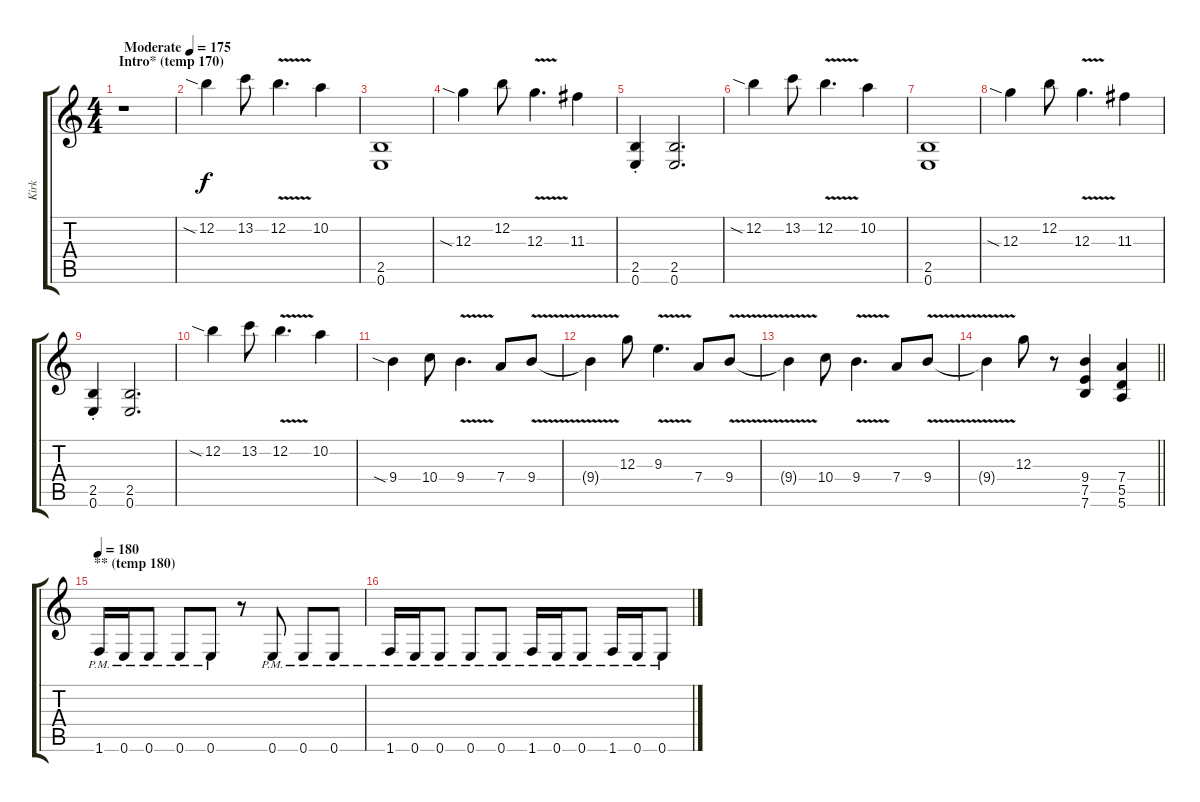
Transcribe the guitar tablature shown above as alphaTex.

\track ("Kirk" "Kirk") {instrument overdrivenguitar}
\staff {score tabs}
\tuning (E4 B3 G3 D3 A2 E2) {hide}
\ts (4 4)
\section ("" "Intro* (temp 170)")
\tempo (175 "Moderate")
\tempo 170
\tempo (175 "Moderate")
\clef g2
\ks c
r.1{dy f instrument overdrivenguitar} |
12.2{sia}.4 13.2.8 12.2{v}.4{d} 10.2.4 |
(2.5 0.6).1 |
12.3{sia}.4 12.2.8 12.3{v}.4{d} 11.3.4 |
(2.5{st} 0.6{st}).4 (2.5 0.6).2{d} |
12.2{sia}.4 13.2.8 12.2{v}.4{d} 10.2.4 |
(2.5 0.6).1 |
12.3{sia}.4 12.2.8 12.3{v}.4{d} 11.3.4 |
(2.5{st} 0.6{st}).4 (2.5 0.6).2{d} |
12.2{sia}.4 13.2.8 12.2{v}.4{d} 10.2.4 |
9.4{sia}.4 10.4.8 9.4{v}.4{d} 7.4.8 9.4{v}.8 |
9.4{t}.4 12.3.8 9.3{v}.4{d} 7.4.8 9.4{v}.8 |
9.4{t}.4 10.4.8 9.4{v}.4{d} 7.4.8 9.4{v}.8 |
\barLineRight lightlight
9.4{t}.4 12.3.8 r.8 (9.4 7.5 7.6).4 (7.4 5.5 5.6).4 |
\section ("" "** (temp 180)")
\tempo 180
1.6{pm}.16 0.6{pm}.16 0.6{pm}.8 0.6{pm}.8 0.6{pm}.8 r.8 0.6{pm}.8 0.6{pm}.8 0.6{pm}.8 |
1.6{pm}.16 0.6{pm}.16 0.6{pm}.8 0.6{pm}.8 0.6{pm}.8 1.6{pm}.16 0.6{pm}.16 0.6{pm}.8 1.6{pm}.16 0.6{pm}.16 0.6{pm}.8
